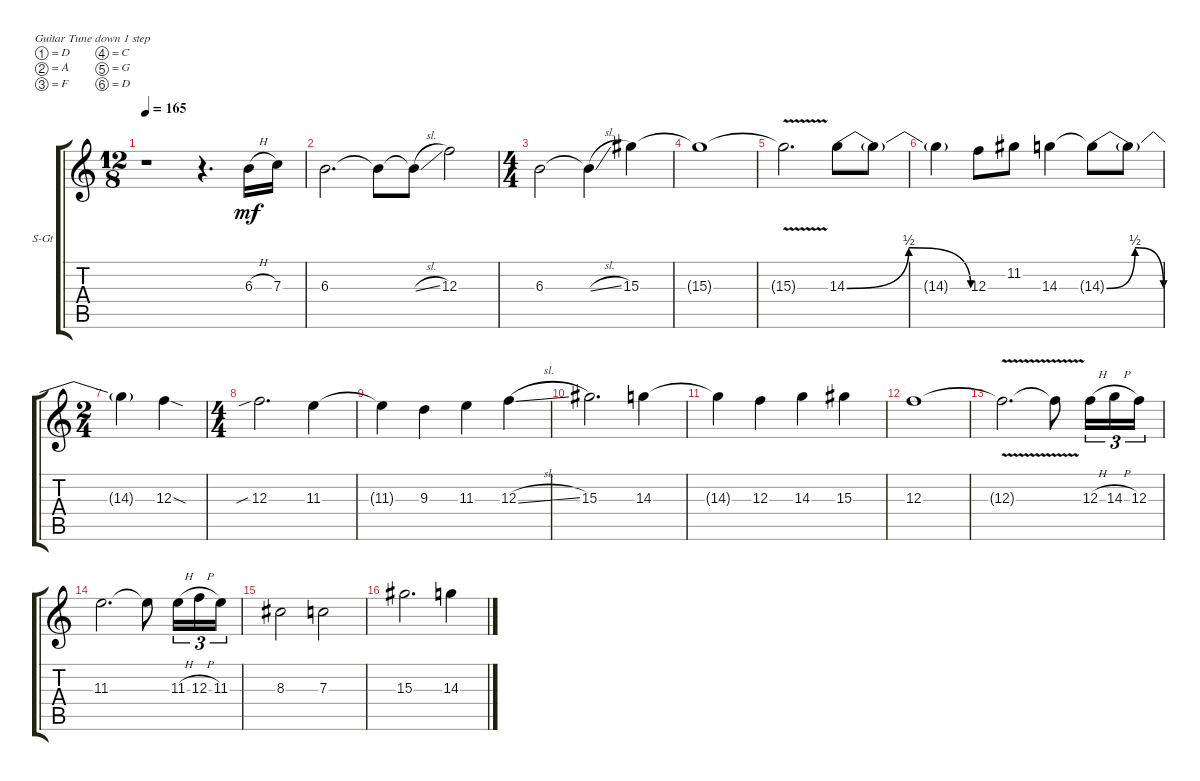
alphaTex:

\defaultSystemsLayout 4
\bracketExtendMode groupsimilarinstruments
\firstSystemTrackNameOrientation horizontal
\otherSystemsTrackNameOrientation horizontal
\track ("Guitar" "S-Gt") {instrument acousticguitarsteel}
\staff {score tabs}
\tuning (D4 A3 F3 C3 G2 D2)
\ts (12 8)
\tempo 165
\clef g2
\ks c
r.1{dy mf instrument acousticguitarsteel} r.4{d} 6.3{h}.16 7.3.16 |
6.3.2{d} 6.3{t}.8 6.3{sl t}.8 12.3.2 |
\ts (4 4)
6.3.2 6.3{sl t}.4 15.3.4 |
15.3{t}.1 |
15.3{v t}.2{d} 14.3{be (bendrelease 0 0 10.2 2 20.4 2 30 0)}.8 14.3{t}.8 |
14.3{t}.4 12.3.8 11.2.8 14.3.4 14.3{be (bendrelease 0 0 10.2 2 20.4 2 30 0) t}.8 14.3{t}.8 |
\ts (2 4)
14.3{t}.4 12.3{sod}.4 |
\ts (4 4)
12.3{sib}.2{d} 11.3.4 |
11.3{t}.4 9.3.4 11.3.4 12.3{sl}.4 |
15.3.2{d} 14.3.4 |
14.3{t}.4 12.3.4 14.3.4 15.3.4 |
12.3.1 |
12.3{v t}.2{d} 12.3{t}.8 12.3{h}.16{tu (3 2)} 14.3{h}.16{tu (3 2)} 12.3.16{tu (3 2)} |
11.3.2{d} 11.3{t}.8 11.3{h}.16{tu (3 2)} 12.3{h}.16{tu (3 2)} 11.3.16{tu (3 2)} |
8.3.2 7.3.2 |
15.3.2{d} 14.3.4
